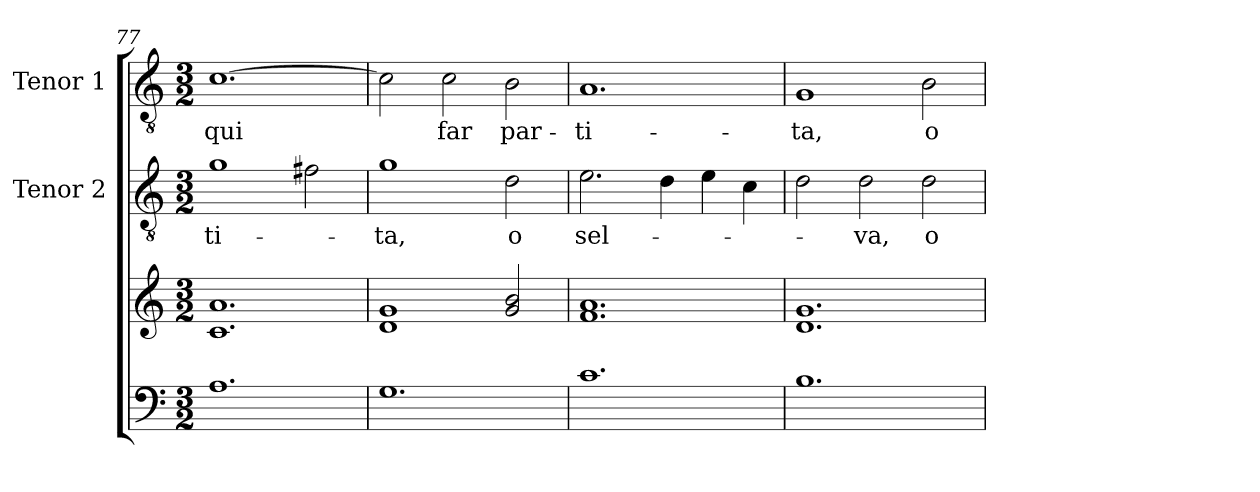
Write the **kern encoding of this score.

**kern	**kern	**kern	**text	**kern	**text
*part3	*part3	*part2	*part2	*part1	*part1
*staff4	*staff3	*staff2	*staff2	*staff1	*staff1
*	*	*I"Tenor 2	*	*I"Tenor 1	*
*	*	*I'T 2	*	*I'T 1	*
*clefF4	*clefG2	*clefGv2	*	*clefGv2	*
*k[]	*k[]	*k[]	*	*k[]	*
*C:	*C:	*C:	*	*C:	*
*M3/2	*M3/2	*M3/2	*	*M3/2	*
=77	=77	=77	=77	=77	=77
1.A	1.c 1.a	1g	-ti-	[1.c	qui
.	.	2f#X\	.	.	.
=78	=78	=78	=78	=78	=78
1.G	1d 1g	1g	-ta,	2c\]	.
.	.	.	.	2c\	far
.	2g/ 2b/	2d\	o	2B\	par-
=79	=79	=79	=79	=79	=79
1.c	1.f 1.a	2.e\	sel-	1.A	-ti-
.	.	4d\	.	.	.
.	.	4e\	.	.	.
.	.	4c\	.	.	.
!!LO:LB:g=z
=80	=80	=80	=80	=80	=80
1.B	1.d 1.g	2d\	.	1G	-ta,
.	.	2d\	-va,	.	.
.	.	2d\	o	2B\	o
=	=	=	=	=	=
*-	*-	*-	*-	*-	*-
